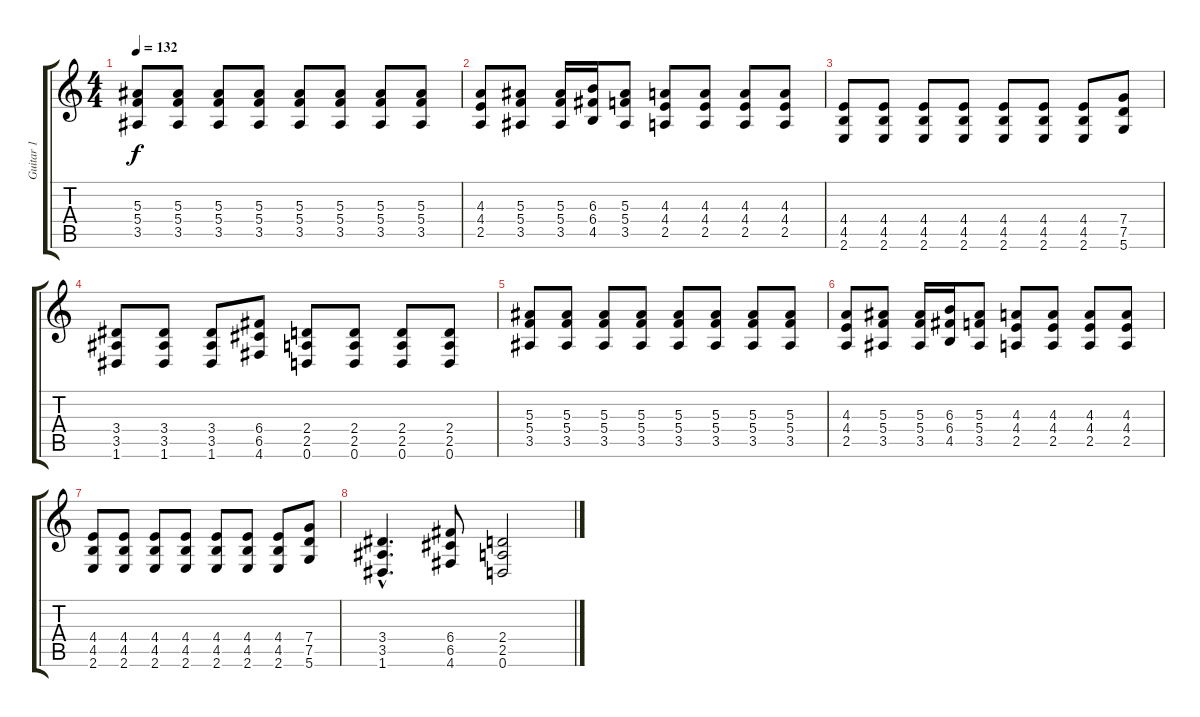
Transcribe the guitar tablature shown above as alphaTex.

\track ("Guitar 1" "Guitar 1") {instrument distortionguitar}
\staff {score tabs}
\tuning (D4 A3 F3 C3 G2 D2) {hide}
\ts (4 4)
\tempo 132
\clef g2
\ks c
(5.3 5.4 3.5).8{dy f} (5.3 5.4 3.5).8 (5.3 5.4 3.5).8 (5.3 5.4 3.5).8 (5.3 5.4 3.5).8 (5.3 5.4 3.5).8 (5.3 5.4 3.5).8 (5.3 5.4 3.5).8 |
(4.3 4.4 2.5).8 (5.3 5.4 3.5).8 (5.3 5.4 3.5).16 (6.3 6.4 4.5).16 (5.3 5.4 3.5).8 (4.3 4.4 2.5).8 (4.3 4.4 2.5).8 (4.3 4.4 2.5).8 (4.3 4.4 2.5).8 |
(4.4 4.5 2.6).8 (4.4 4.5 2.6).8 (4.4 4.5 2.6).8 (4.4 4.5 2.6).8 (4.4 4.5 2.6).8 (4.4 4.5 2.6).8 (4.4 4.5 2.6).8 (7.4 7.5 5.6).8 |
(3.4 3.5 1.6).8 (3.4 3.5 1.6).8 (3.4 3.5 1.6).8 (6.4 6.5 4.6).8 (2.4 2.5 0.6).8 (2.4 2.5 0.6).8 (2.4 2.5 0.6).8 (2.4 2.5 0.6).8 |
(5.3 5.4 3.5).8 (5.3 5.4 3.5).8 (5.3 5.4 3.5).8 (5.3 5.4 3.5).8 (5.3 5.4 3.5).8 (5.3 5.4 3.5).8 (5.3 5.4 3.5).8 (5.3 5.4 3.5).8 |
(4.3 4.4 2.5).8 (5.3 5.4 3.5).8 (5.3 5.4 3.5).16 (6.3 6.4 4.5).16 (5.3 5.4 3.5).8 (4.3 4.4 2.5).8 (4.3 4.4 2.5).8 (4.3 4.4 2.5).8 (4.3 4.4 2.5).8 |
(4.4 4.5 2.6).8 (4.4 4.5 2.6).8 (4.4 4.5 2.6).8 (4.4 4.5 2.6).8 (4.4 4.5 2.6).8 (4.4 4.5 2.6).8 (4.4 4.5 2.6).8 (7.4 7.5 5.6).8 |
(3.4{hac} 3.5{hac} 1.6{hac}).4{d} (6.4 6.5 4.6).8 (2.4 2.5 0.6).2
